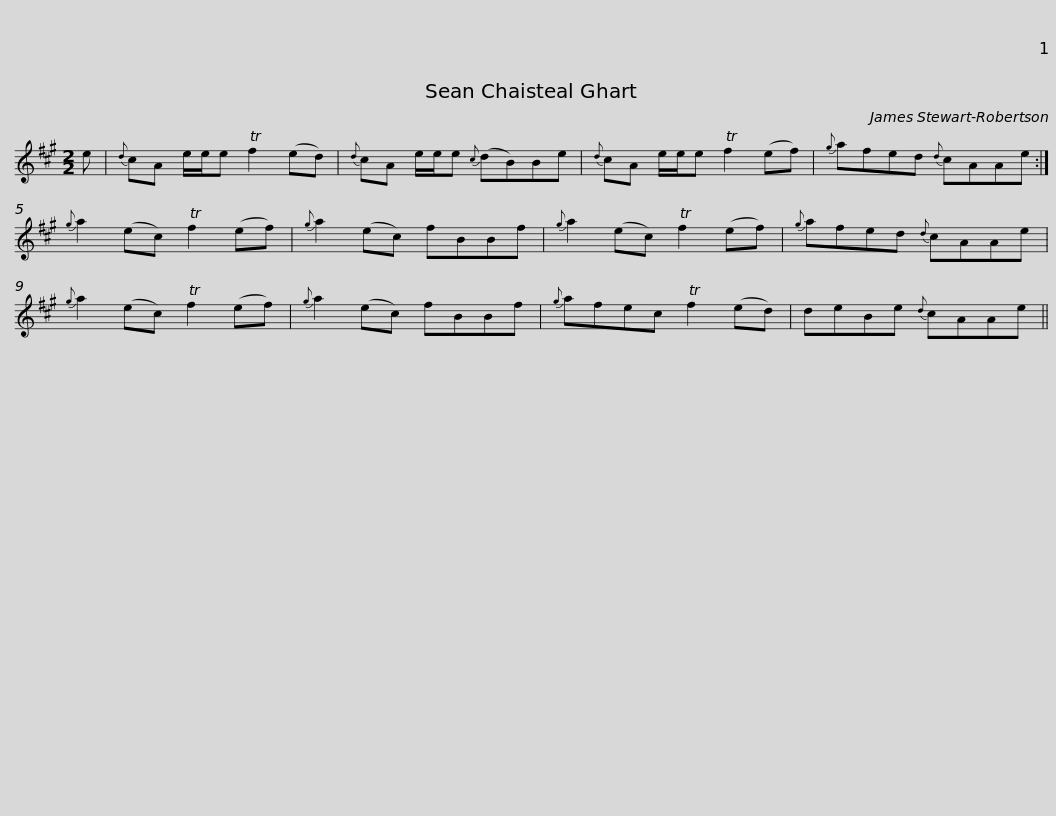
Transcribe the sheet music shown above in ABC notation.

X:1
L:1/8
M:2/2
I:linebreak $
K:A
V:1 treble
V:1
 e |{d} cA e/e/e Tf2 (ed) |{d} cA e/e/e{c} (dB)Be |{d} cA e/e/e Tf2 (ef) |{g} afed{d} cAAe :|$ %5
{g} a2 (ec) Tf2 (ef) |{g} a2 (ec) fBBf |{g} a2 (ec) Tf2 (ef) |{g} afed{d} cAAe |{g} a2 (ec) Tf2 (ef) |$ %10
{g} a2 (ec) fBBf |{g} afec Tf2 (ed) | deBe{d} cAAe || %13
